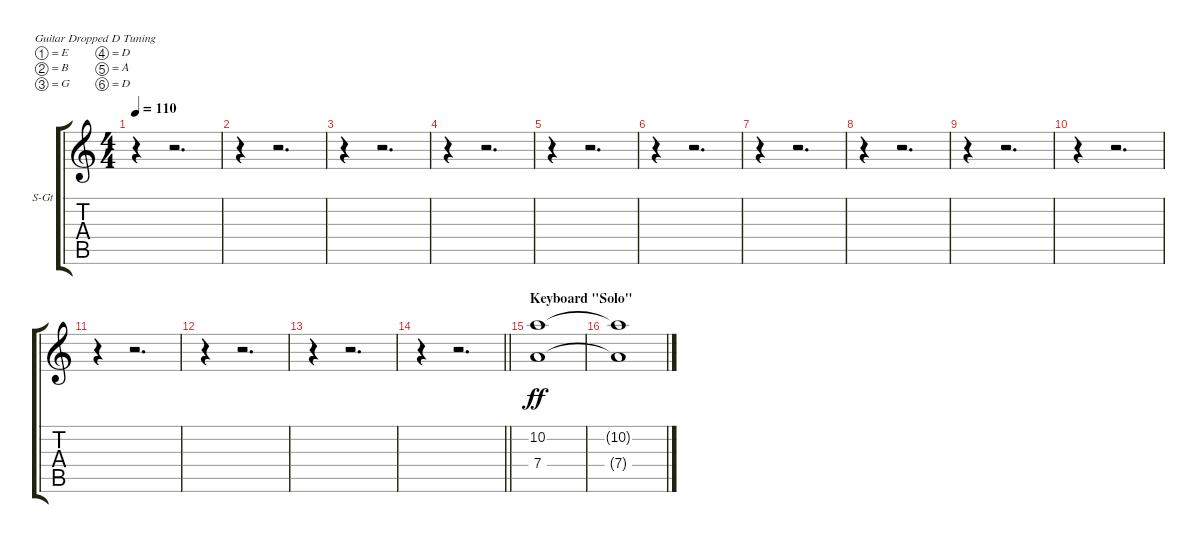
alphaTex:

\bracketExtendMode groupsimilarinstruments
\firstSystemTrackNameOrientation horizontal
\otherSystemsTrackNameOrientation horizontal
\track ("Keyboard 3" "S-Gt") {instrument lead2sawtooth}
\staff {score tabs}
\tuning (E4 B3 G3 D3 A2 D2)
\displaytranspose 12
\ts (4 4)
\tempo 110
\clef g2
\ks c
r.4{dy ff} r.2{d} |
r.4 r.2{d} |
r.4 r.2{d} |
r.4 r.2{d} |
r.4 r.2{d} |
r.4 r.2{d} |
r.4 r.2{d} |
r.4 r.2{d} |
r.4 r.2{d} |
r.4 r.2{d} |
r.4 r.2{d} |
r.4 r.2{d} |
r.4 r.2{d} |
\barLineRight lightlight
r.4 r.2{d} |
\section ("" "Keyboard \"Solo\"")
(10.2 7.4).1 |
(10.2{t} 7.4{t}).1
